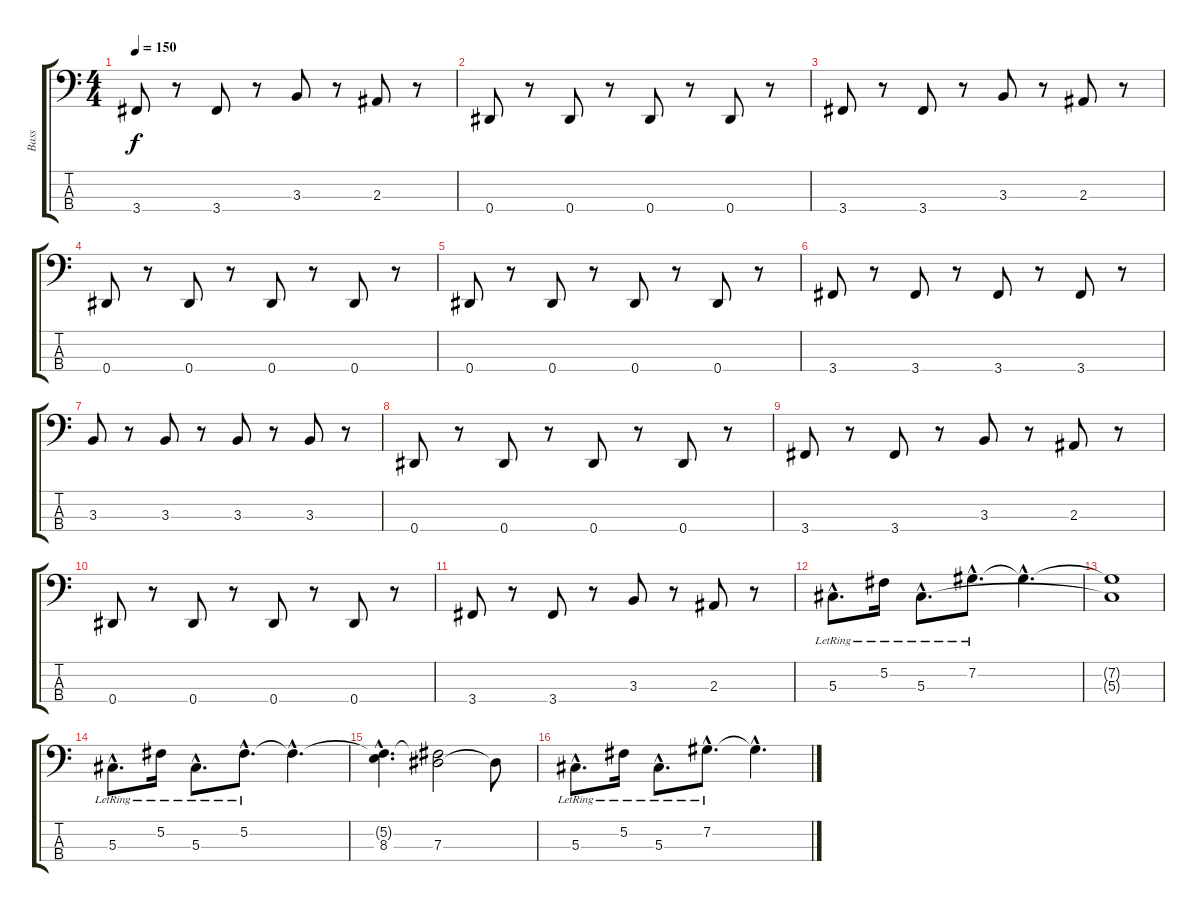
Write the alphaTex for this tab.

\track ("Bass" "Bass") {instrument electricbassfinger}
\staff {score tabs}
\tuning (Gb2 Db2 Ab1 Eb1) {hide}
\ts (4 4)
\tempo 150
\clef f4
\ks c
3.4.8{dy f} r.8 3.4.8 r.8 3.3.8 r.8 2.3.8 r.8 |
0.4.8 r.8 0.4.8 r.8 0.4.8 r.8 0.4.8 r.8 |
3.4.8 r.8 3.4.8 r.8 3.3.8 r.8 2.3.8 r.8 |
0.4.8 r.8 0.4.8 r.8 0.4.8 r.8 0.4.8 r.8 |
0.4.8 r.8 0.4.8 r.8 0.4.8 r.8 0.4.8 r.8 |
3.4.8 r.8 3.4.8 r.8 3.4.8 r.8 3.4.8 r.8 |
3.3.8 r.8 3.3.8 r.8 3.3.8 r.8 3.3.8 r.8 |
0.4.8 r.8 0.4.8 r.8 0.4.8 r.8 0.4.8 r.8 |
3.4.8 r.8 3.4.8 r.8 3.3.8 r.8 2.3.8 r.8 |
0.4.8 r.8 0.4.8 r.8 0.4.8 r.8 0.4.8 r.8 |
3.4.8 r.8 3.4.8 r.8 3.3.8 r.8 2.3.8 r.8 |
5.3{hac lr}.8{d} 5.2{lr}.16 5.3{hac lr}.8{d} 7.2{hac lr}.8{d} 7.2{hac t}.4{d} |
(7.2{t} 5.3{t}).1 |
5.3{hac lr}.8{d} 5.2{lr}.16 5.3{hac lr}.8{d} 5.2{hac lr}.8{d} 5.2{hac t}.4{d} |
(5.2{hac t} 8.3{hac}).4{d} (5.2{t} 7.3).2 7.3{t}.8 |
5.3{hac lr}.8{d} 5.2{lr}.16 5.3{hac lr}.8{d} 7.2{hac lr}.8{d} 7.2{hac t}.4{d}
